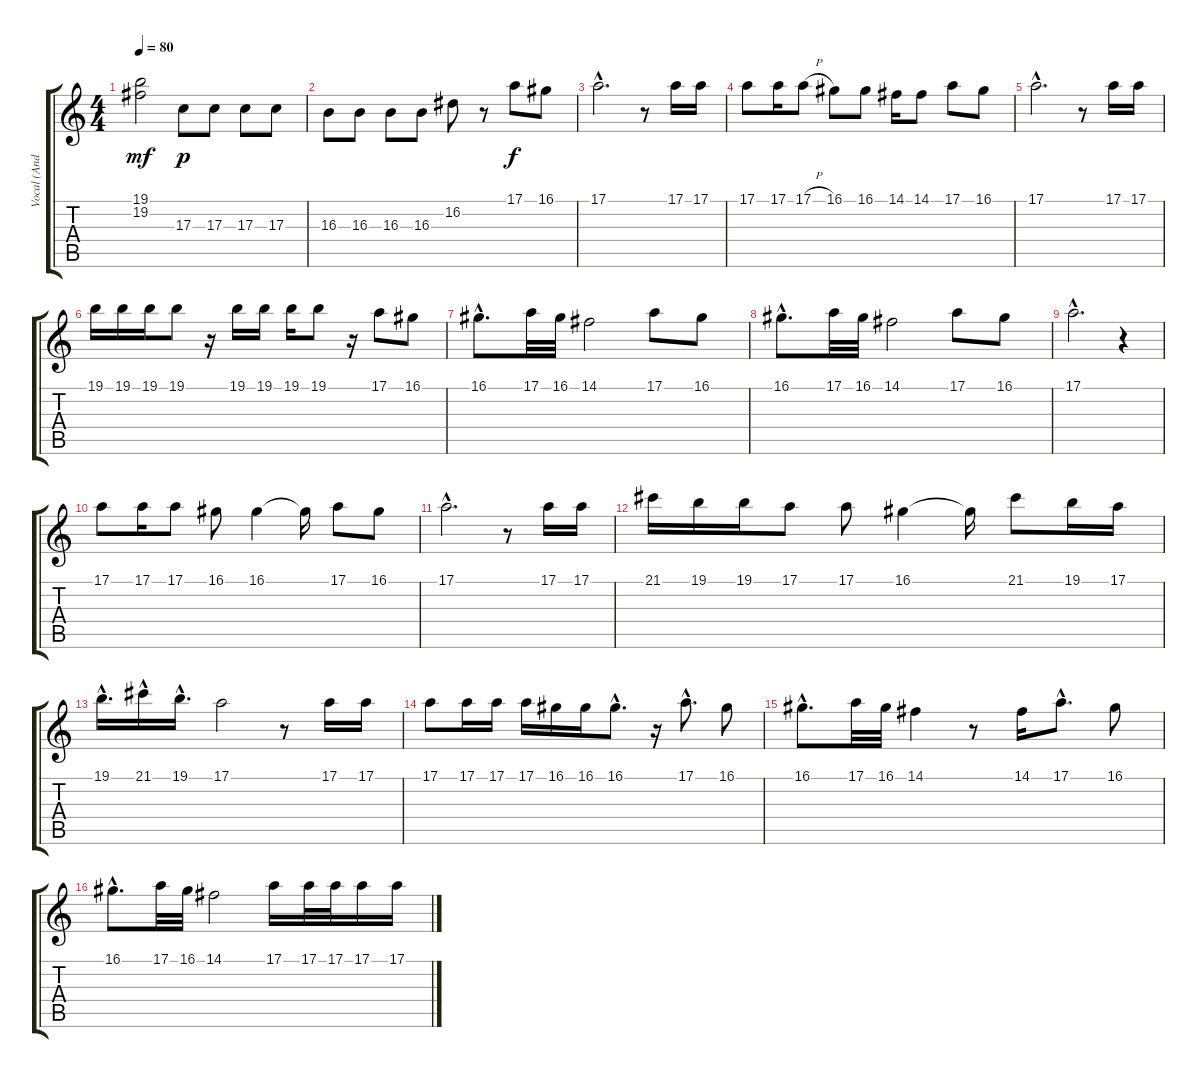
\track ("Vocal (André Matos)" "Vocal (And") {instrument violin}
\staff {score tabs}
\tuning (E4 B3 G3 D3 A2 E2) {hide}
\ts (4 4)
\tempo 80
\clef g2
\ks c
(19.1 19.2).2{dy mf} 17.3.8{dy p} 17.3.8 17.3.8 17.3.8 |
16.3.8 16.3.8 16.3.8 16.3.8 16.2.8 r.8 17.1.8{dy f} 16.1.8 |
17.1{hac}.2{d} r.8 17.1.16 17.1.16 |
17.1.8 17.1.16 17.1{h}.8 16.1.8 16.1.8 14.1.16 14.1.8 17.1.8 16.1.8 |
17.1{hac}.2{d} r.8 17.1.16 17.1.16 |
19.1.16 19.1.16 19.1.16 19.1.8 r.16 19.1.16 19.1.16 19.1.16 19.1.8 r.16 17.1.8 16.1.8 |
16.1{hac}.8{d} 17.1.32 16.1.32 14.1.2 17.1.8 16.1.8 |
16.1{hac}.8{d} 17.1.32 16.1.32 14.1.2 17.1.8 16.1.8 |
17.1{hac}.2{d} r.4 |
17.1.8 17.1.16 17.1.8 16.1.8 16.1.4 16.1{t}.16 17.1.8 16.1.8 |
17.1{hac}.2{d} r.8 17.1.16 17.1.16 |
21.1.16 19.1.16 19.1.16 17.1.8 17.1.8 16.1.4 16.1{t}.16 21.1.8 19.1.16 17.1.16 |
19.1{hac}.16{d} 21.1{hac}.16 19.1{hac}.16{d} 17.1.2 r.8 17.1.16 17.1.16 |
17.1.8 17.1.16 17.1.16 17.1.16 16.1.16 16.1.16 16.1{hac}.8{d} r.16 17.1{hac}.8{d} 16.1.8 |
16.1{hac}.8{d} 17.1.32 16.1.32 14.1.4 r.8 14.1.16 17.1{hac}.8{d} 16.1.8 |
16.1{hac}.8{d} 17.1.32 16.1.32 14.1.2 17.1.16 17.1.32 17.1.32 17.1.16 17.1.16
